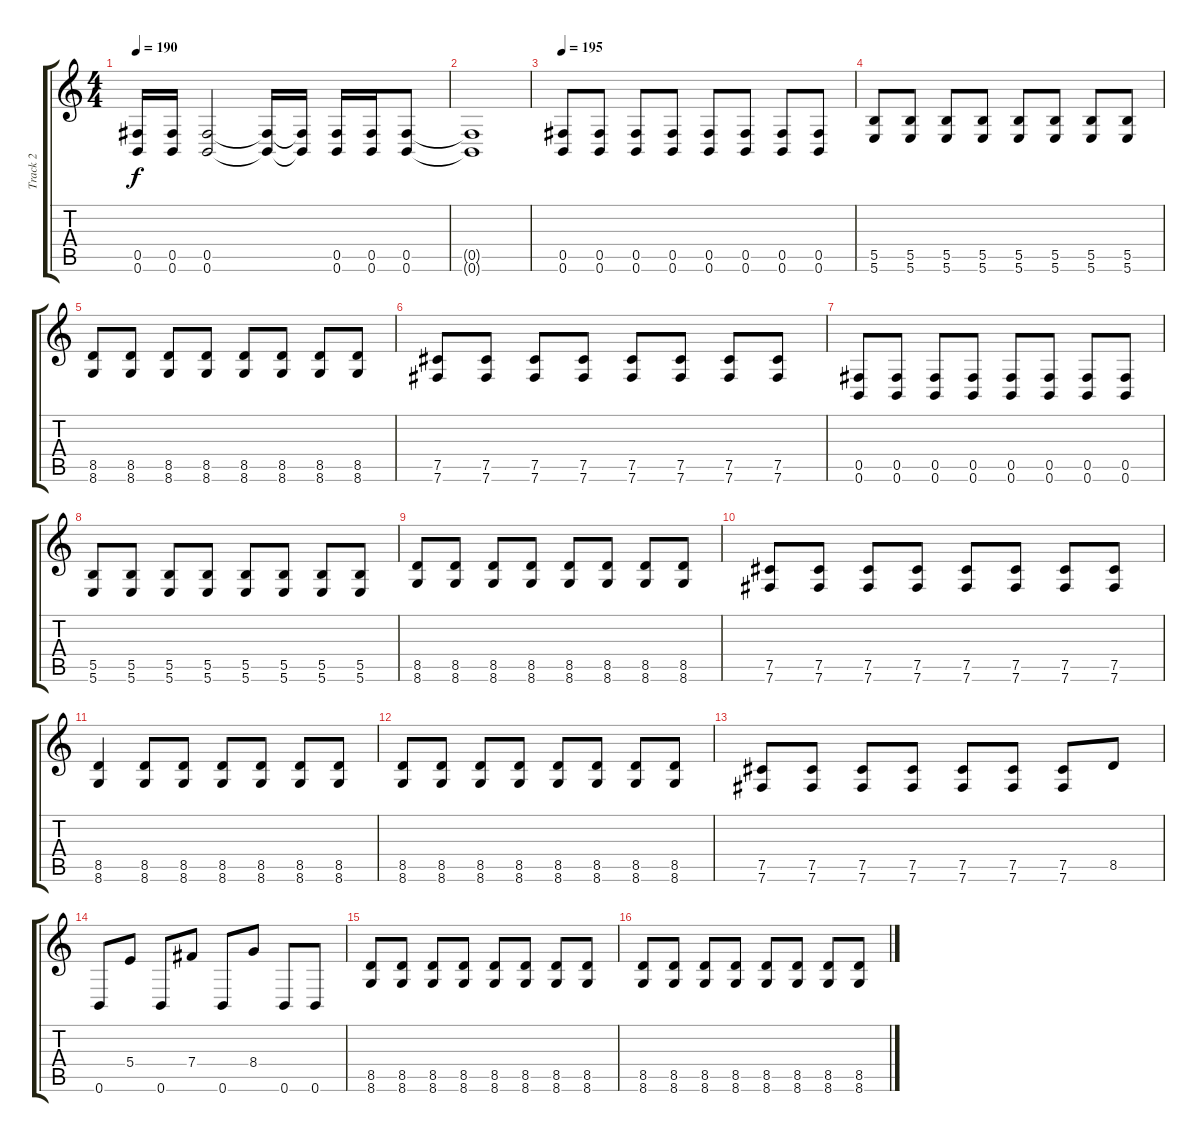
\track ("Track 2" "Track 2") {instrument distortionguitar}
\staff {score tabs}
\tuning (Db4 Ab3 E3 B2 Gb2 B1) {hide}
\ts (4 4)
\tempo 190
\clef g2
\ks c
(0.5 0.6).16{dy f} (0.5 0.6).16 (0.5 0.6).2 (0.5{t} 0.6{t}).16 (0.5{t} 0.6{t}).16 (0.5 0.6).16 (0.5 0.6).16 (0.5 0.6).8 |
(0.5{t} 0.6{t}).1 |
\tempo 195
(0.5 0.6).8 (0.5 0.6).8 (0.5 0.6).8 (0.5 0.6).8 (0.5 0.6).8 (0.5 0.6).8 (0.5 0.6).8 (0.5 0.6).8 |
(5.5 5.6).8 (5.5 5.6).8 (5.5 5.6).8 (5.5 5.6).8 (5.5 5.6).8 (5.5 5.6).8 (5.5 5.6).8 (5.5 5.6).8 |
(8.5 8.6).8 (8.5 8.6).8 (8.5 8.6).8 (8.5 8.6).8 (8.5 8.6).8 (8.5 8.6).8 (8.5 8.6).8 (8.5 8.6).8 |
(7.5 7.6).8 (7.5 7.6).8 (7.5 7.6).8 (7.5 7.6).8 (7.5 7.6).8 (7.5 7.6).8 (7.5 7.6).8 (7.5 7.6).8 |
(0.5 0.6).8 (0.5 0.6).8 (0.5 0.6).8 (0.5 0.6).8 (0.5 0.6).8 (0.5 0.6).8 (0.5 0.6).8 (0.5 0.6).8 |
(5.5 5.6).8 (5.5 5.6).8 (5.5 5.6).8 (5.5 5.6).8 (5.5 5.6).8 (5.5 5.6).8 (5.5 5.6).8 (5.5 5.6).8 |
(8.5 8.6).8 (8.5 8.6).8 (8.5 8.6).8 (8.5 8.6).8 (8.5 8.6).8 (8.5 8.6).8 (8.5 8.6).8 (8.5 8.6).8 |
(7.5 7.6).8 (7.5 7.6).8 (7.5 7.6).8 (7.5 7.6).8 (7.5 7.6).8 (7.5 7.6).8 (7.5 7.6).8 (7.5 7.6).8 |
(8.5 8.6).4 (8.5 8.6).8 (8.5 8.6).8 (8.5 8.6).8 (8.5 8.6).8 (8.5 8.6).8 (8.5 8.6).8 |
(8.5 8.6).8 (8.5 8.6).8 (8.5 8.6).8 (8.5 8.6).8 (8.5 8.6).8 (8.5 8.6).8 (8.5 8.6).8 (8.5 8.6).8 |
(7.5 7.6).8 (7.5 7.6).8 (7.5 7.6).8 (7.5 7.6).8 (7.5 7.6).8 (7.5 7.6).8 (7.5 7.6).8 8.5.8 |
0.6.8 5.4.8 0.6.8 7.4.8 0.6.8 8.4.8 0.6.8 0.6.8 |
(8.5 8.6).8 (8.5 8.6).8 (8.5 8.6).8 (8.5 8.6).8 (8.5 8.6).8 (8.5 8.6).8 (8.5 8.6).8 (8.5 8.6).8 |
(8.5 8.6).8 (8.5 8.6).8 (8.5 8.6).8 (8.5 8.6).8 (8.5 8.6).8 (8.5 8.6).8 (8.5 8.6).8 (8.5 8.6).8
